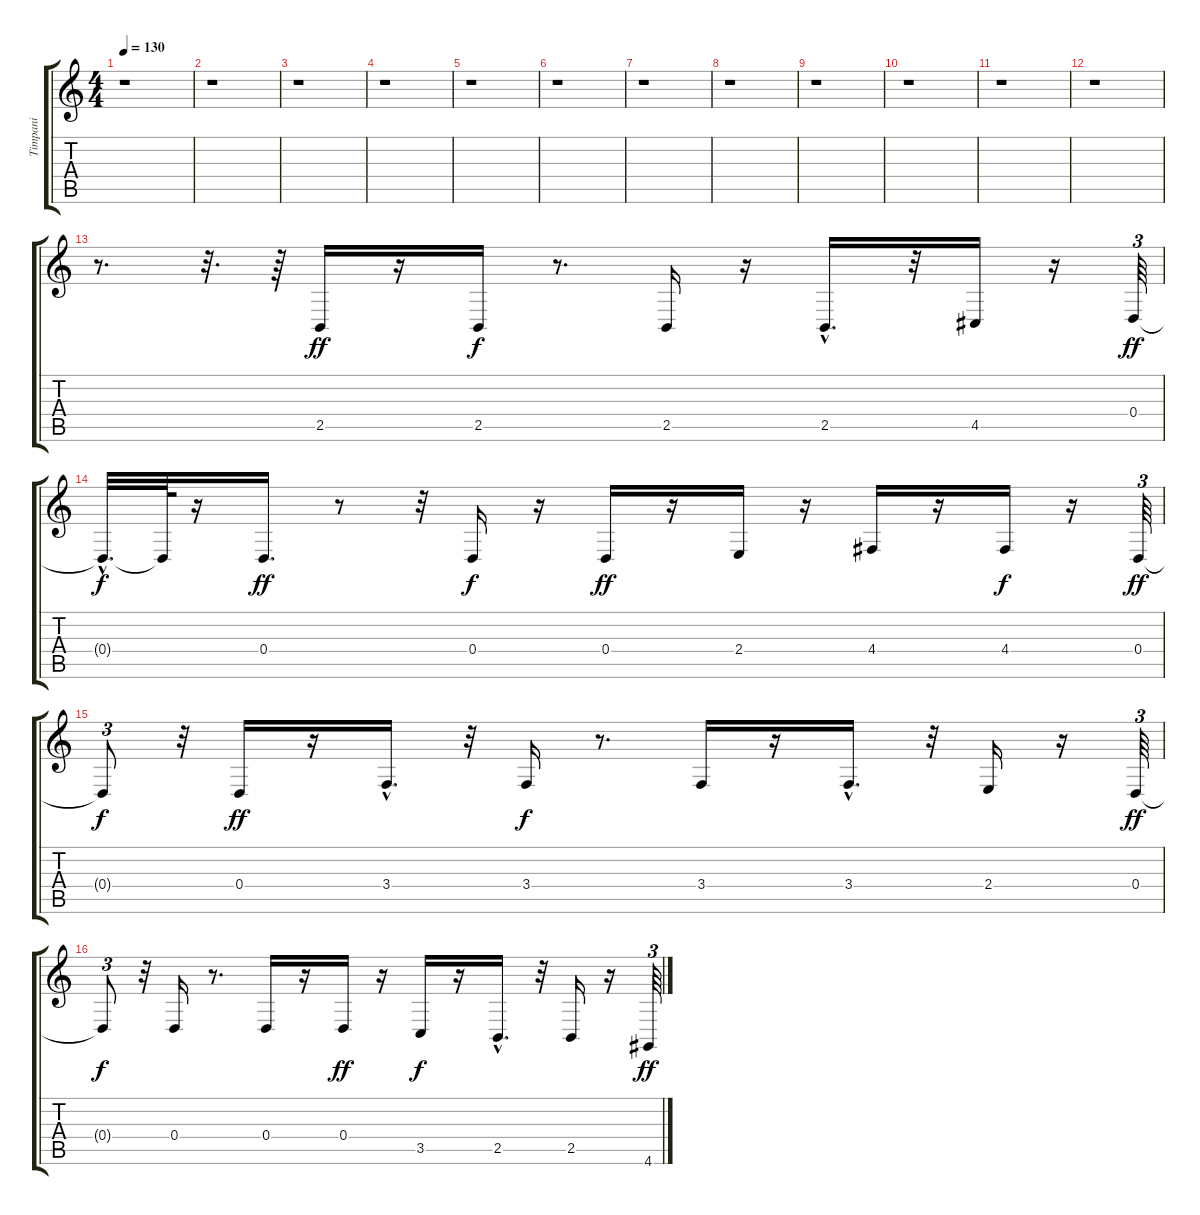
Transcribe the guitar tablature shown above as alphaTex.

\track ("Timpani" "Timpani") {instrument timpani}
\staff {score tabs}
\tuning (E4 B3 G3 D3 A2 E2) {hide}
\ts (4 4)
\tempo 130
\clef g2
\ks c
r.1{dy f} |
r.1 |
r.1 |
r.1 |
r.1 |
r.1 |
r.1 |
r.1 |
r.1 |
r.1 |
r.1 |
r.1 |
r.8{d} r.32{d} r.64 2.5.16{dy ff} r.16 2.5.16{dy f} r.8{d} 2.5.16 r.16 2.5{hac}.16{d} r.32 4.5.16 r.16 0.4.64{tu (3 2) dy ff} |
0.4{hac t}.32{d dy f} 0.4{t}.64 r.16 0.4.16{d dy ff} r.8 r.32 0.4.16{dy f} r.16 0.4.16{dy ff} r.16 2.4.16 r.16 4.4.16 r.16 4.4.16{dy f} r.16 0.4.64{tu (3 2) dy ff} |
0.4{t}.8{tu (3 2) dy f} r.32 0.4.16{dy ff} r.16 3.4{hac}.16{d} r.32 3.4.16{dy f} r.8{d} 3.4.16 r.16 3.4{hac}.16{d} r.32 2.4.16 r.16 0.4.64{tu (3 2) dy ff} |
0.4{t}.8{tu (3 2) dy f} r.32 0.4.16 r.8{d} 0.4.16 r.16 0.4.16{dy ff} r.16 3.5.16{dy f} r.16 2.5{hac}.16{d} r.32 2.5.16 r.16 4.6.64{tu (3 2) dy ff}
